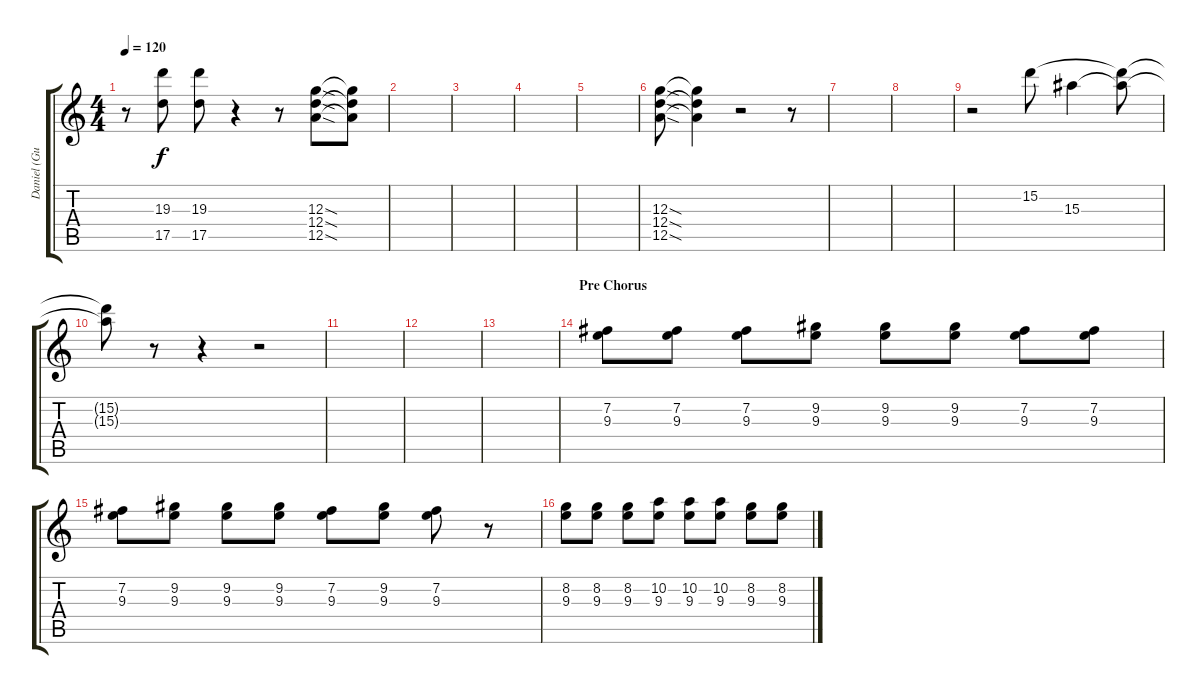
\track ("Daniel (Guitar 2)" "Daniel (Gu") {instrument overdrivenguitar}
\staff {score tabs}
\tuning (E4 B3 G3 D3 A2 E2) {hide}
\ts (4 4)
\tempo 120
\clef g2
\ks c
r.8{dy f} (19.3 17.5).8 (19.3 17.5).8 r.4 r.8 (12.3{sod} 12.4{sod} 12.5{sod}).8 (12.3{t} 12.4{t} 12.5{t}).8 |
|
|
|
|
(12.3{sod} 12.4{sod} 12.5{sod}).8 (12.3{t} 12.4{t} 12.5{t}).4 r.2 r.8 |
|
|
r.2 15.2.8 15.3.4 (15.2{t} 15.3{t}).8 |
(15.2{t} 15.3{t}).8 r.8 r.4 r.2 |
|
|
|
\section ("" "Pre Chorus")
(7.2 9.3).8{volume 9} (7.2 9.3).8 (7.2 9.3).8 (9.2 9.3).8 (9.2 9.3).8 (9.2 9.3).8 (7.2 9.3).8 (7.2 9.3).8 |
(7.2 9.3).8 (9.2 9.3).8 (9.2 9.3).8 (9.2 9.3).8 (7.2 9.3).8 (9.2 9.3).8 (7.2 9.3).8 r.8 |
(8.2 9.3).8 (8.2 9.3).8 (8.2 9.3).8 (10.2 9.3).8 (10.2 9.3).8 (10.2 9.3).8 (8.2 9.3).8 (8.2 9.3).8
